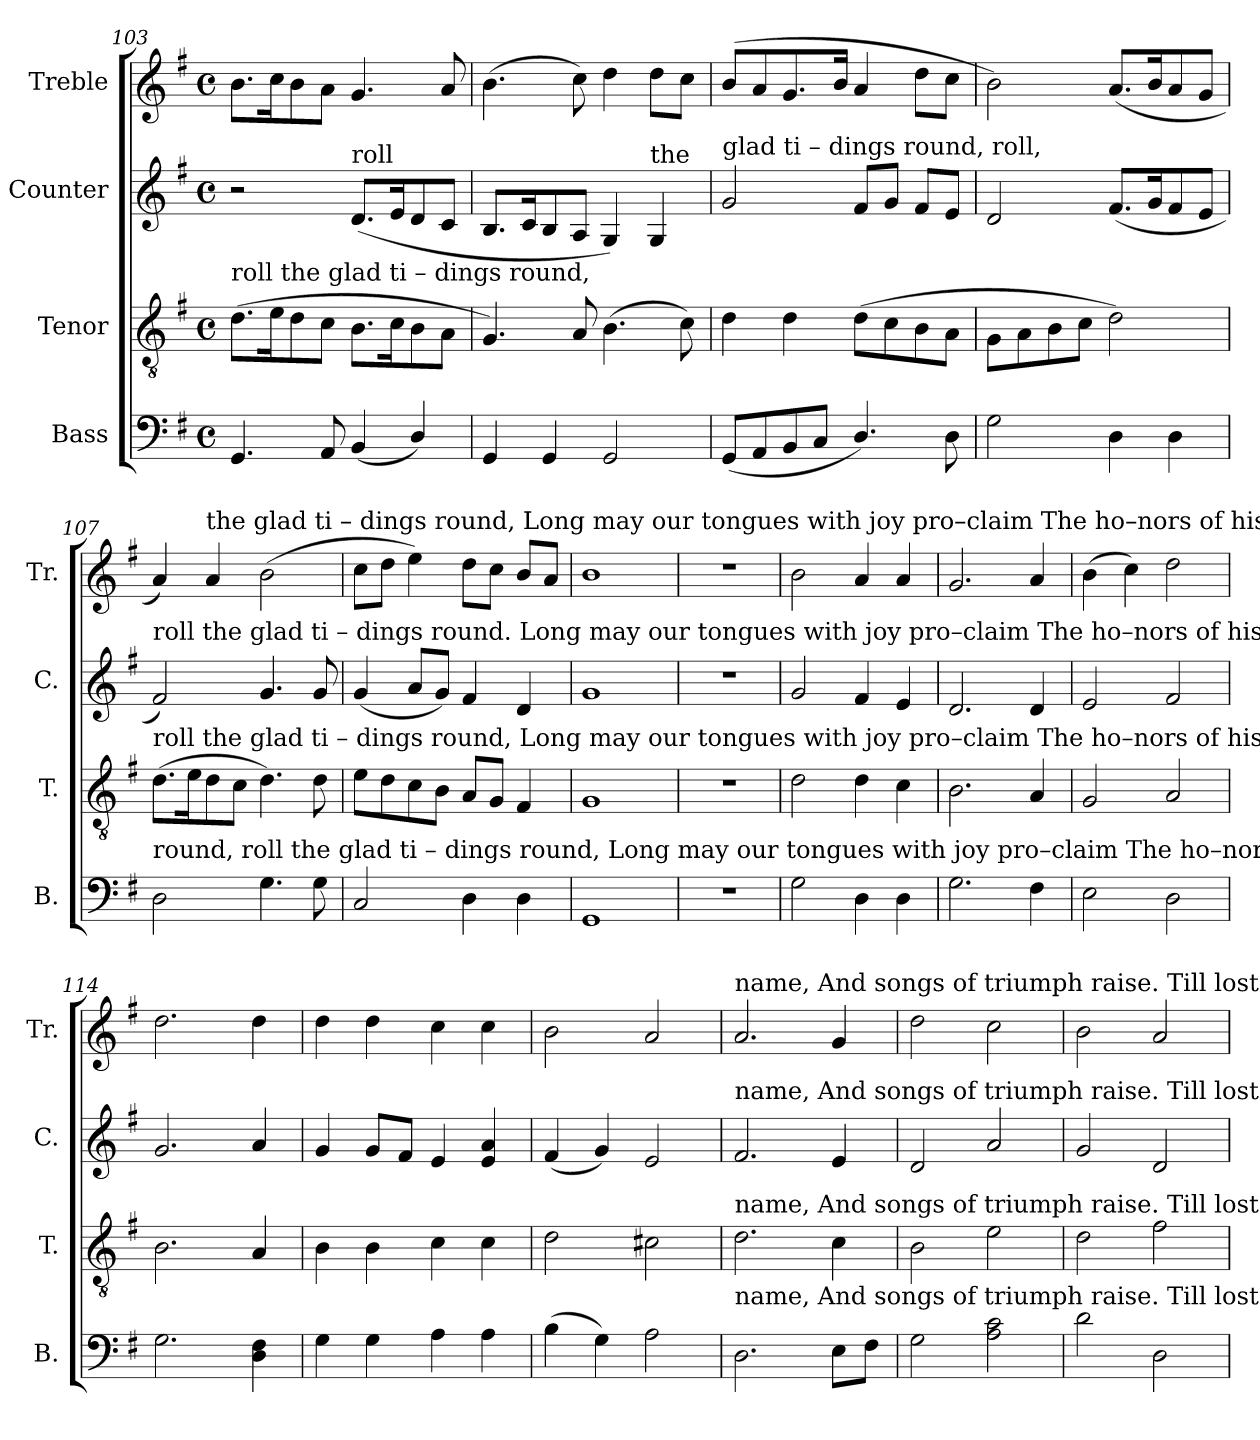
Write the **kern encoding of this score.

**kern	**kern	**kern	**kern
*part4	*part3	*part2	*part1
*staff4	*staff3	*staff2	*staff1
*I"Bass	*I"Tenor	*I"Counter	*I"Treble
*I'B.	*I'T.	*I'C.	*I'Tr.
*clefF4	*clefGv2	*clefG2	*clefG2
*k[f#]	*k[f#]	*k[f#]	*k[f#]
*M4/4	*M4/4	*M4/4	*M4/4
*met(c)	*met(c)	*met(c)	*met(c)
=103	=103	=103	=103
!	!LO:TX:a:t=roll                                                           the  glad           ti  –  dings     round,	!	!
4.GG/	(8.d\L	2r	8.b\L
.	16e\K	.	16cc\K
.	8d\	.	8b\
8AA/	8c\J	.	8a\J
!	!	!LO:TX:a:t=roll	!
(4BB/	8.B\L	(8.d/L	4.g/
.	16c\K	16e/K	.
4D/)	8B\	8d/	.
.	8A\J	8c/J	8a/
=104	=104	=104	=104
4GG/	4.G/)	8.B/L	(4.b\
.	.	16c/K	.
4GG/	.	8B/	.
.	8A/	8A/J	8cc\)
2GG/	(4.B\	4G/)	4dd\
!	!	!LO:TX:a:t=the	!
.	.	4G/	8dd\L
.	8c\)	.	8cc\J
=105	=105	=105	=105
!	!	!LO:TX:a:t=glad              ti  –  dings    round,         roll,	!
(8GG/L	4d\	2g/	(>8b/L
8AA/	.	.	8a/
8BB/	4d\	.	8.g/
8C/J	.	.	.
.	.	.	16b/Jk
4.D/)	(8d\L	8f#/L	4a/
.	8c\	8g/J	.
.	8B\	8f#/L	8dd\L
8D\	8A\J	8e/J	8cc\J
=106	=106	=106	=106
2G\	8G\L	2d/	2b\)
.	8A\	.	.
.	8B\	.	.
.	8c\J	.	.
4D\	2d\)	(8.f#/L	(8.a/L
.	.	16g/K	16b/K
4D\	.	8f#/	8a/
.	.	8e/J	8g/J
=107	=107	=107	=107
!	!	!LO:TX:a:t=roll   the   glad            ti   –  dings  round.        Long may our tongues with joy pro–claim  The  ho–nors  of  his   migh – ty	!
!	!LO:TX:a:t=roll                       the    glad            ti  – dings    round,       Long may our tongues with joy pro–claim  The  ho–nors  of  his   migh – ty	!	!
!LO:TX:a:t=round,         roll    the   glad            ti  –  dings    round,      Long may our tongues with joy pro–claim  The  ho–nors  of  his   migh – ty	!	!	!
2D\	(8.d\L	2f#/)	4a/)
.	16e\K	.	.
!	!	!	!LO:TX:a:t=the     glad                            ti  –  dings  round,        Long may our tongues with joy pro–claim  The  ho–nors  of  his   migh – ty
.	8d\	.	4a/
.	8c\J	.	.
4.G\	4.d\)	4.g/	(2b\
8G\	8d\	8g/	.
=108	=108	=108	=108
2C/	8e\L	(4g/	8cc\L
.	8d\	.	8dd\J
.	8c\	8a/L	4ee\)
.	8B\J	8g/J)	.
4D\	8A/L	4f#/	8dd\L
.	8G/J	.	8cc\J
4D\	4F#/	4d/	8b/L
.	.	.	8a/J
=109	=109	=109	=109
1GG	1G	1g	1b
=110	=110	=110	=110
1r	1r	1r	1r
=111	=111	=111	=111
2G\	2d\	2g/	2b\
4D\	4d\	4f#/	4a/
4D\	4c\	4e/	4a/
=112	=112	=112	=112
2.G\	2.B\	2.d/	2.g/
4F#\	4A/	4d/	4a/
=113	=113	=113	=113
2E\	2G/	2e/	(4b\
.	.	.	4cc\)
2D\	2A/	2f#/	2dd\
=114	=114	=114	=114
2.G\	2.B\	2.g/	2.dd\
4D\ 4F#\	4A/	4a/	4dd\
=115	=115	=115	=115
4G\	4B\	4g/	4dd\
4G\	4B\	8g/L	4dd\
.	.	8f#/J	.
4A\	4c\	4e/	4cc\
4A\	4c\	4e/ 4a/	4cc\
=116	=116	=116	=116
(4B\	2d\	(4f#/	2b\
4G\)	.	4g/)	.
2A\	2c#X\	2e/	2a/
=117	=117	=117	=117
!	!	!	!LO:TX:a:t=name,  And  songs of  triumph  raise.  Till   lost  in   flames                  in    ru    –   in    hurled,    in      ru    –  in          hurled,
!	!	!LO:TX:a:t=name,  And  songs of  triumph  raise.  Till   lost  in   flames                  in     ru    –   in   hurled,   in        ru    –   in        hurled,	!
!	!LO:TX:a:t=name,  And  songs of  triumph  raise.  Till   lost  in   flames                  in    ru    –   in       hurled,	!	!
!LO:TX:a:t=name,  And  songs of  triumph  raise.  Till   lost  in   flames                 in     ru    –   in       hurled,	!	!	!
2.D\	2.d\	2.f#/	2.a/
8E\L	4c\	4e/	4g/
8F#\J	.	.	.
=118	=118	=118	=118
2G\	2B\	2d/	2dd\
2A\ 2c\	2e\	2a/	2cc\
=119	=119	=119	=119
2d\	2d\	2g/	2b\
2D\	2f#\	2d/	2a/
=	=	=	=
*-	*-	*-	*-
